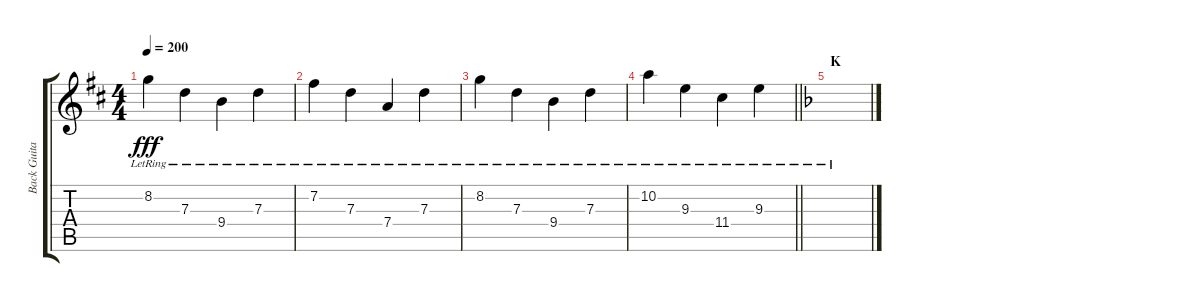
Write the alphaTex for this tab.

\track ("Back Guitar(Left ch.)" "Back Guita") {instrument distortionguitar}
\staff {score tabs}
\tuning (E4 B3 G3 D3 A2 E2) {hide}
\ts (4 4)
\tempo 200
\clef g2
\ks d
8.2{lr}.4{dy fff} 7.3{lr}.4 9.4{lr}.4 7.3{lr}.4 |
7.2{lr}.4 7.3{lr}.4 7.4{lr}.4 7.3{lr}.4 |
8.2{lr}.4 7.3{lr}.4 9.4{lr}.4 7.3{lr}.4 |
\barLineRight lightlight
10.2{lr}.4 9.3{lr}.4 11.4{lr}.4 9.3{lr}.4 |
\section ("" "K")
\ks dminor
